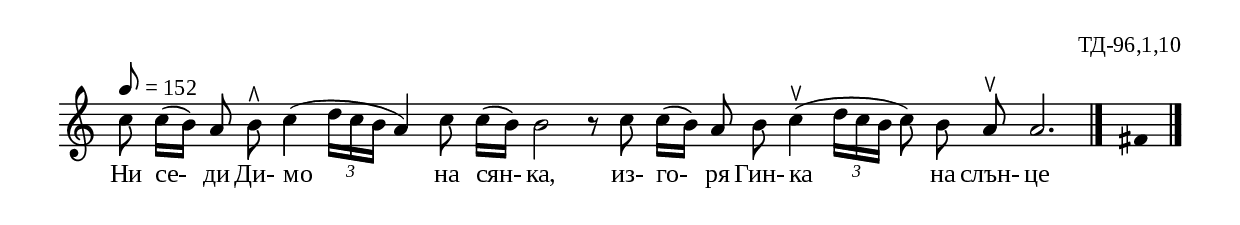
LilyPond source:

%{
TD_096_1_10
%}

\include "td-preamble.ly"

\score {
\relative c'' {
\tempo 8 = 152
%\time 5/16
\cadenzaOn
c8 c16([ b]) a8 b\noBeam^\rtoe c4( \times 2/3 { d16[ c b] } a4) c8 c16[( b]) b2 r8
c c16[( b]) a8 b\noBeam c4^\ltoe( \times 2/3 { d16[ c b] } c8) b\noBeam
a^\ltoe a2.
 \bar "|." 
s4 \fixB fis8
 \bar "|."  
}
\addlyrics { Ни се- ди Ди- мо на сян- ка, из- го- ря Гин- ка на слън- це }
%
\layout {
     \context { 
	    \Staff \remove "Time_signature_engraver" } 
  indent = #0
  line-width = 190\mm
  ragged-right=##f
}
%
\midi { 
	\context {
		\Score
		tempoWholesPerMinute = #(ly:make-moment 152 8)
		}
	}
}
%
\header{
  opus = "ТД-96,1,10"
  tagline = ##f
}


